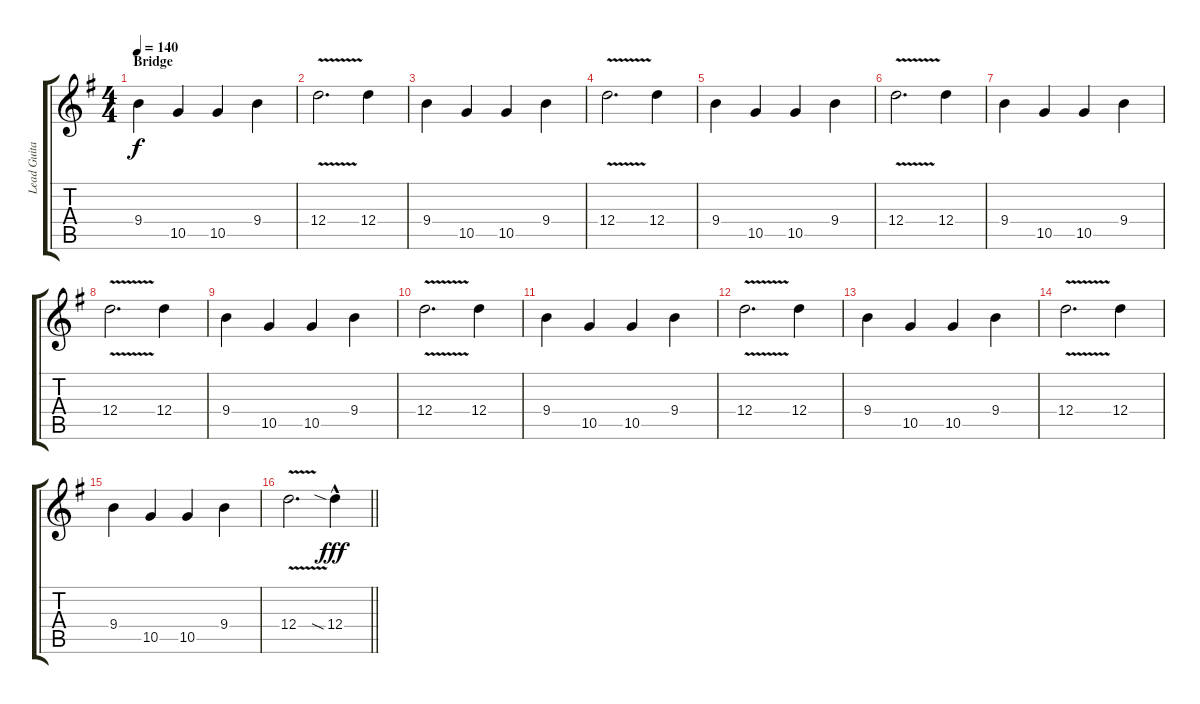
\track ("Lead Guitar" "Lead Guita") {instrument overdrivenguitar}
\staff {score tabs}
\tuning (E4 B3 G3 D3 A2 E2) {hide}
\ts (4 4)
\section ("" "Bridge")
\tempo 140
\clef g2
\ks g
9.4.4{dy f} 10.5.4 10.5.4 9.4.4 |
12.4{v}.2{d} 12.4.4 |
9.4.4 10.5.4 10.5.4 9.4.4 |
12.4{v}.2{d} 12.4.4 |
9.4.4 10.5.4 10.5.4 9.4.4 |
12.4{v}.2{d} 12.4.4 |
9.4.4 10.5.4 10.5.4 9.4.4 |
12.4{v}.2{d} 12.4.4 |
9.4.4 10.5.4 10.5.4 9.4.4 |
12.4{v}.2{d} 12.4.4 |
9.4.4 10.5.4 10.5.4 9.4.4 |
12.4{v}.2{d} 12.4.4 |
9.4.4 10.5.4 10.5.4 9.4.4 |
12.4{v}.2{d} 12.4.4 |
9.4.4 10.5.4 10.5.4 9.4.4 |
\barLineRight lightlight
12.4{v}.2{d} 12.4{sia hac}.4{dy fff}
